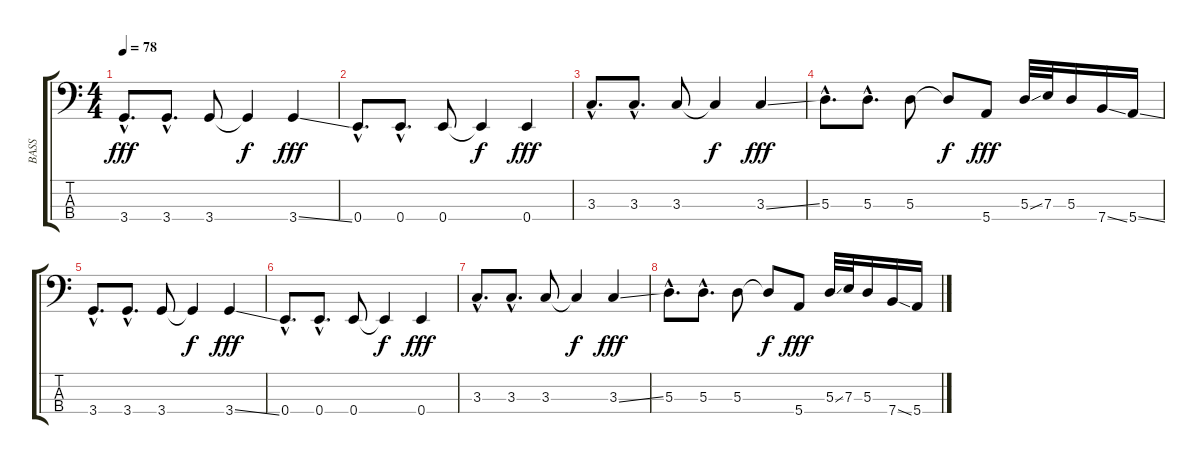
\track ("BASS" "BASS") {instrument acousticbass}
\staff {score tabs}
\tuning (G2 D2 A1 E1) {hide}
\ts (4 4)
\tempo 78
\clef f4
\ks c
3.4{hac}.8{d dy fff instrument acousticbass} 3.4{hac}.8{d} 3.4.8 3.4{t}.4{dy f} 3.4{ss}.4{dy fff} |
0.4{hac}.8{d} 0.4{hac}.8{d} 0.4.8 0.4{t}.4{dy f} 0.4.4{dy fff} |
3.3{hac}.8{d} 3.3{hac}.8{d} 3.3.8 3.3{t}.4{dy f} 3.3{ss}.4{dy fff} |
5.3{hac}.8{d} 5.3{hac}.8{d} 5.3.8 5.3{t}.8{dy f} 5.4.8{dy fff} 5.3{ss}.32 7.3.32 5.3.16 7.4{ss}.16 5.4{ss}.16 |
3.4{hac}.8{d} 3.4{hac}.8{d} 3.4.8 3.4{t}.4{dy f} 3.4{ss}.4{dy fff} |
0.4{hac}.8{d} 0.4{hac}.8{d} 0.4.8 0.4{t}.4{dy f} 0.4.4{dy fff} |
3.3{hac}.8{d} 3.3{hac}.8{d} 3.3.8 3.3{t}.4{dy f} 3.3{ss}.4{dy fff} |
5.3{hac}.8{d} 5.3{hac}.8{d} 5.3.8 5.3{t}.8{dy f} 5.4.8{dy fff} 5.3{ss}.32 7.3.32 5.3.16 7.4{ss}.16 5.4.16
